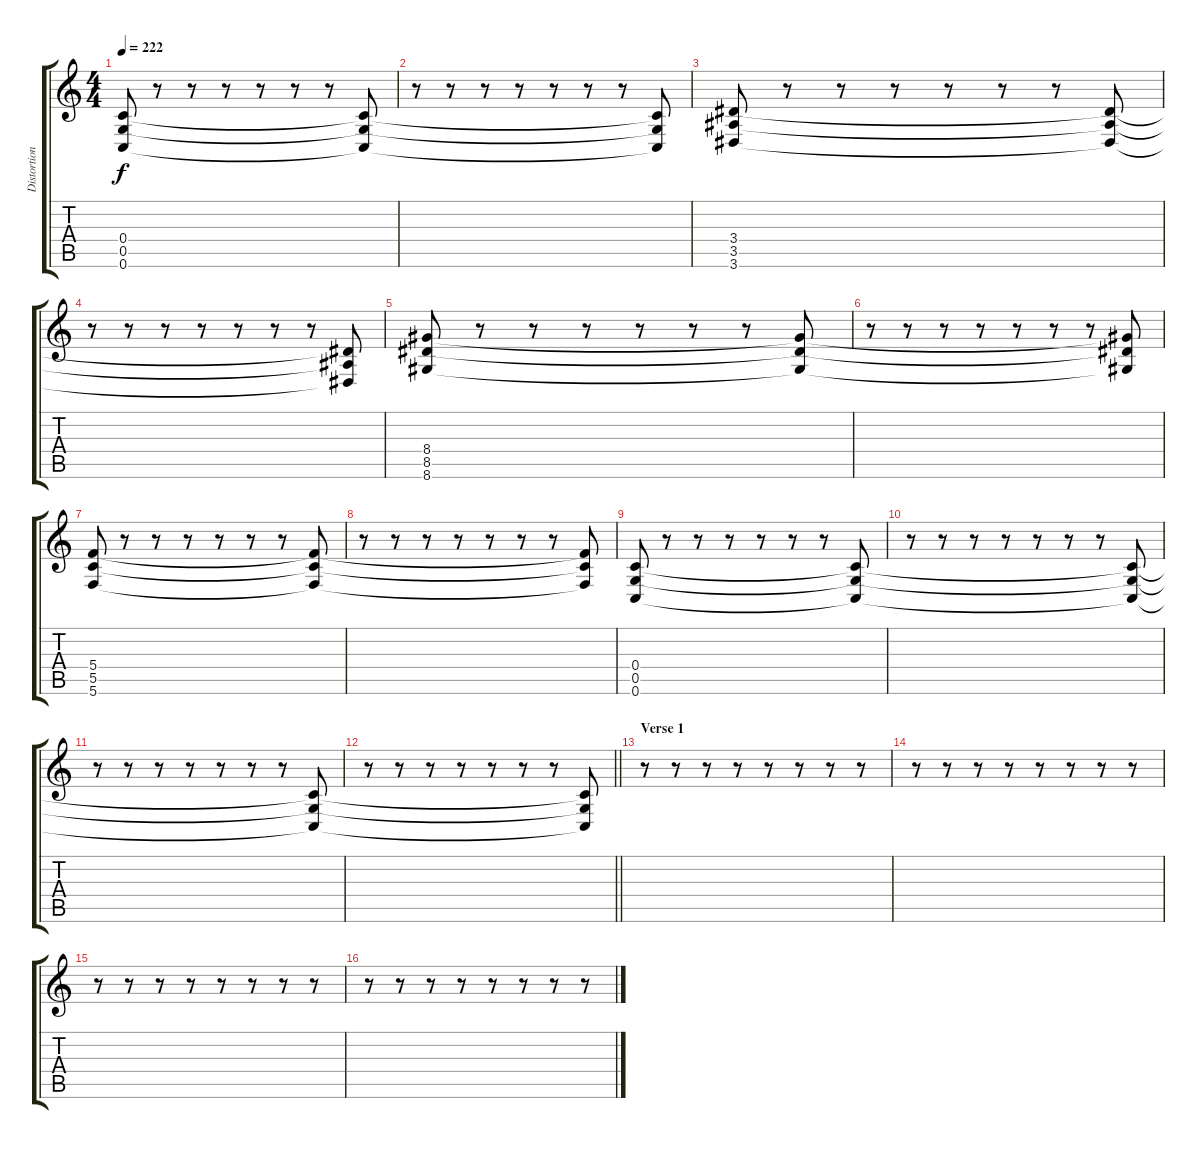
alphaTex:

\track ("Distortion 1" "Distortion") {instrument distortionguitar}
\staff {score tabs}
\tuning (D4 A3 F3 C3 G2 C2) {hide}
\ts (4 4)
\tempo 222
\clef g2
\ks c
(0.4 0.5 0.6).8{dy f} r.8 r.8 r.8 r.8 r.8 r.8 (0.4{t} 0.5{t} 0.6{t}).8 |
r.8 r.8 r.8 r.8 r.8 r.8 r.8 (0.4{t} 0.5{t} 0.6{t}).8 |
(3.4 3.5 3.6).8 r.8 r.8 r.8 r.8 r.8 r.8 (3.4{t} 3.5{t} 3.6{t}).8 |
r.8 r.8 r.8 r.8 r.8 r.8 r.8 (3.4{t} 3.5{t} 3.6{t}).8 |
(8.4 8.5 8.6).8 r.8 r.8 r.8 r.8 r.8 r.8 (8.4{t} 8.5{t} 8.6{t}).8 |
r.8 r.8 r.8 r.8 r.8 r.8 r.8 (8.4{t} 8.5{t} 8.6{t}).8 |
(5.4 5.5 5.6).8 r.8 r.8 r.8 r.8 r.8 r.8 (5.4{t} 5.5{t} 5.6{t}).8 |
r.8 r.8 r.8 r.8 r.8 r.8 r.8 (5.4{t} 5.5{t} 5.6{t}).8 |
(0.4 0.5 0.6).8 r.8 r.8 r.8 r.8 r.8 r.8 (0.4{t} 0.5{t} 0.6{t}).8 |
r.8 r.8 r.8 r.8 r.8 r.8 r.8 (0.4{t} 0.5{t} 0.6{t}).8 |
r.8 r.8 r.8 r.8 r.8 r.8 r.8 (0.4{t} 0.5{t} 0.6{t}).8 |
\barLineRight lightlight
r.8 r.8 r.8 r.8 r.8 r.8 r.8 (0.4{t} 0.5{t} 0.6{t}).8 |
\section ("" "Verse 1")
r.8 r.8 r.8 r.8 r.8 r.8 r.8 r.8 |
r.8 r.8 r.8 r.8 r.8 r.8 r.8 r.8 |
r.8 r.8 r.8 r.8 r.8 r.8 r.8 r.8 |
r.8 r.8 r.8 r.8 r.8 r.8 r.8 r.8
